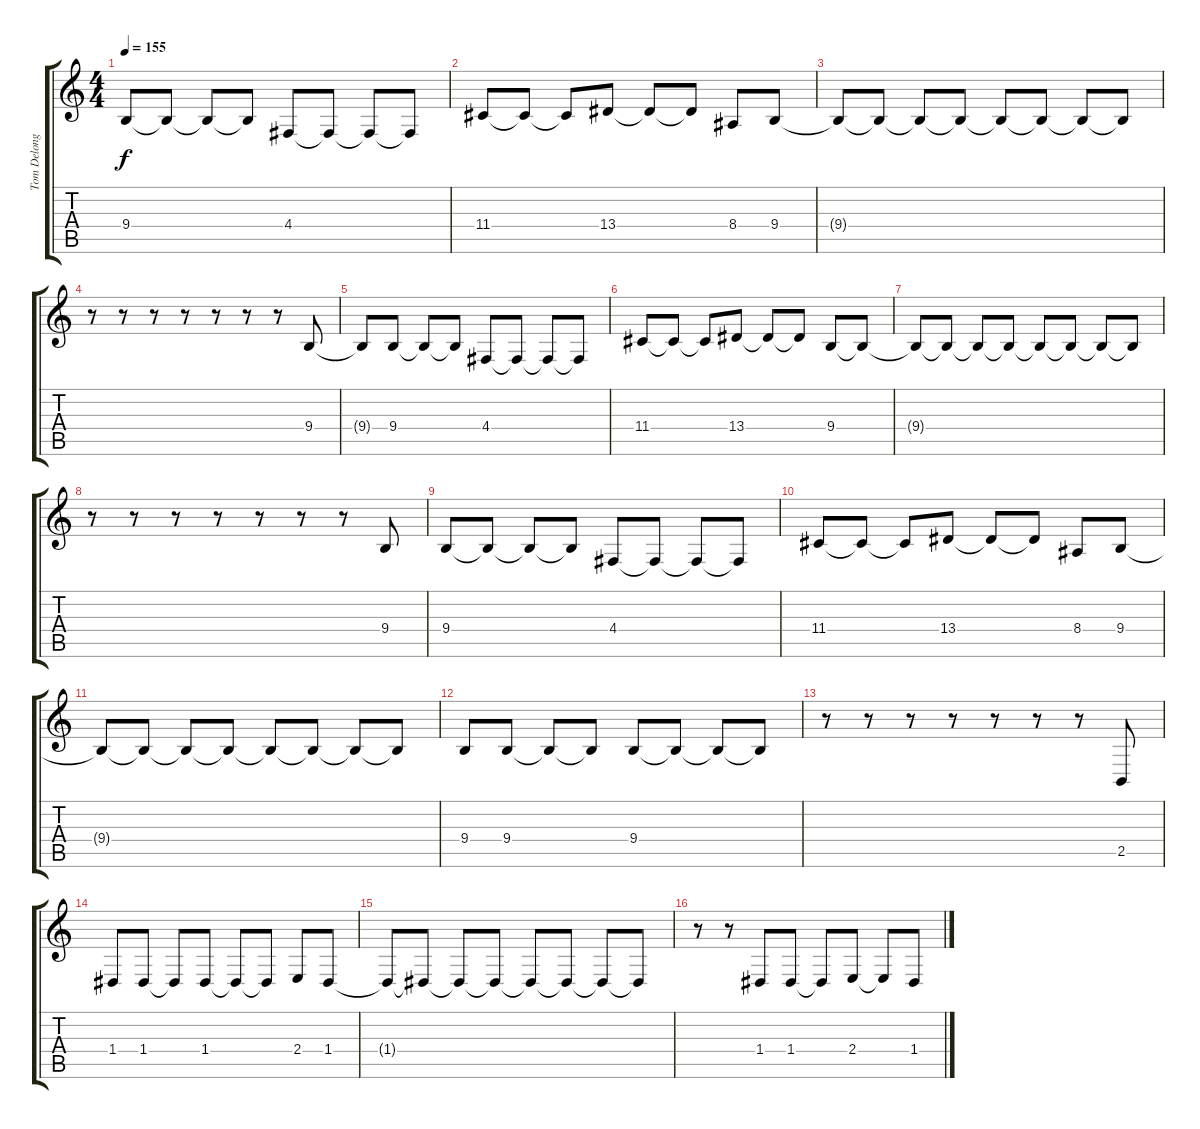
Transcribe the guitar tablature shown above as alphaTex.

\track ("Tom Delonge - Vocal" "Tom Delong") {instrument clarinet}
\staff {score tabs}
\tuning (E4 B3 G3 D3 A2 E2) {hide}
\ts (4 4)
\tempo 155
\clef g2
\ks c
9.4.8{dy f} 9.4{t}.8 9.4{t}.8 9.4{t}.8 4.4.8 4.4{t}.8 4.4{t}.8 4.4{t}.8 |
11.4.8 11.4{t}.8 11.4{t}.8 13.4.8 13.4{t}.8 13.4{t}.8 8.4.8 9.4.8 |
9.4{t}.8 9.4{t}.8 9.4{t}.8 9.4{t}.8 9.4{t}.8 9.4{t}.8 9.4{t}.8 9.4{t}.8 |
r.8 r.8 r.8 r.8 r.8 r.8 r.8 9.4.8 |
9.4{t}.8 9.4.8 9.4{t}.8 9.4{t}.8 4.4.8 4.4{t}.8 4.4{t}.8 4.4{t}.8 |
11.4.8 11.4{t}.8 11.4{t}.8 13.4.8 13.4{t}.8 13.4{t}.8 9.4.8 9.4{t}.8 |
9.4{t}.8 9.4{t}.8 9.4{t}.8 9.4{t}.8 9.4{t}.8 9.4{t}.8 9.4{t}.8 9.4{t}.8 |
r.8 r.8 r.8 r.8 r.8 r.8 r.8 9.4.8 |
9.4.8 9.4{t}.8 9.4{t}.8 9.4{t}.8 4.4.8 4.4{t}.8 4.4{t}.8 4.4{t}.8 |
11.4.8 11.4{t}.8 11.4{t}.8 13.4.8 13.4{t}.8 13.4{t}.8 8.4.8 9.4.8 |
9.4{t}.8 9.4{t}.8 9.4{t}.8 9.4{t}.8 9.4{t}.8 9.4{t}.8 9.4{t}.8 9.4{t}.8 |
9.4.8 9.4.8 9.4{t}.8 9.4{t}.8 9.4.8 9.4{t}.8 9.4{t}.8 9.4{t}.8 |
r.8 r.8 r.8 r.8 r.8 r.8 r.8 2.5.8 |
1.4.8 1.4.8 1.4{t}.8 1.4.8 1.4{t}.8 1.4{t}.8 2.4.8 1.4.8 |
1.4{t}.8 1.4{t}.8 1.4{t}.8 1.4{t}.8 1.4{t}.8 1.4{t}.8 1.4{t}.8 1.4{t}.8 |
r.8 r.8 1.4.8 1.4.8 1.4{t}.8 2.4.8 2.4{t}.8 1.4.8
